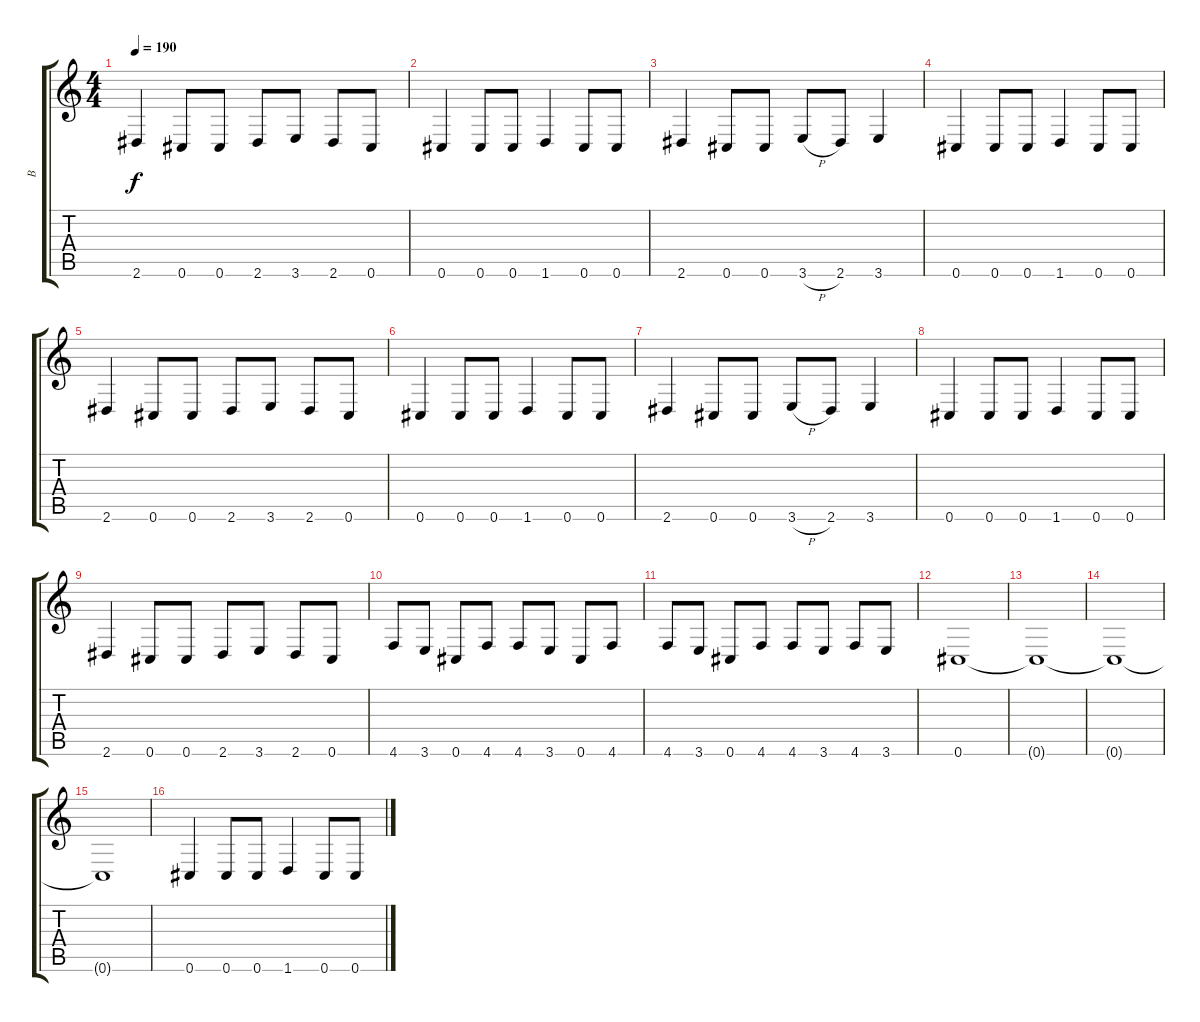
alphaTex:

\track ("B" "B") {instrument electricbasspick}
\staff {score tabs}
\tuning (Eb4 Bb3 Gb3 Db3 Ab2 Db2) {hide}
\ts (4 4)
\tempo 190
\clef g2
\ks c
2.6.4{dy f} 0.6.8 0.6.8 2.6.8 3.6.8 2.6.8 0.6.8 |
0.6.4 0.6.8 0.6.8 1.6.4 0.6.8 0.6.8 |
2.6.4 0.6.8 0.6.8 3.6{h}.8 2.6.8 3.6.4 |
0.6.4 0.6.8 0.6.8 1.6.4 0.6.8 0.6.8 |
2.6.4 0.6.8 0.6.8 2.6.8 3.6.8 2.6.8 0.6.8 |
0.6.4 0.6.8 0.6.8 1.6.4 0.6.8 0.6.8 |
2.6.4 0.6.8 0.6.8 3.6{h}.8 2.6.8 3.6.4 |
0.6.4 0.6.8 0.6.8 1.6.4 0.6.8 0.6.8 |
2.6.4 0.6.8 0.6.8 2.6.8 3.6.8 2.6.8 0.6.8 |
4.6.8 3.6.8 0.6.8 4.6.8 4.6.8 3.6.8 0.6.8 4.6.8 |
4.6.8 3.6.8 0.6.8 4.6.8 4.6.8 3.6.8 4.6.8 3.6.8 |
0.6.1 |
0.6{t}.1 |
0.6{t}.1 |
0.6{t}.1 |
0.6.4 0.6.8 0.6.8 1.6.4 0.6.8 0.6.8
